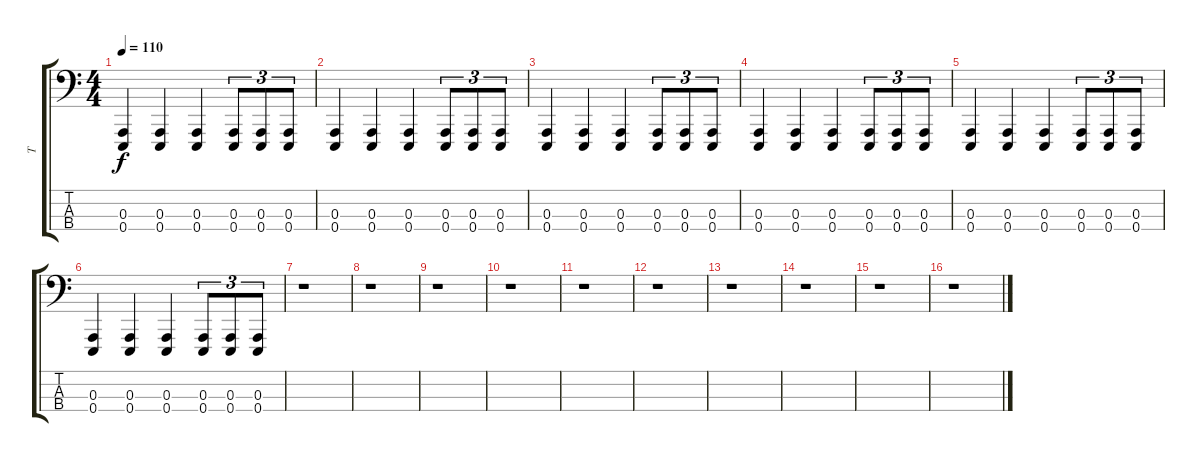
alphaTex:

\track ("T" "T") {instrument timpani}
\staff {score tabs}
\tuning (G2 D2 A1 E1) {hide}
\ts (4 4)
\tempo 110
\clef f4
\ks c
(0.3 0.4).4{dy f} (0.3 0.4).4 (0.3 0.4).4 (0.3 0.4).8{tu (3 2)} (0.3 0.4).8{tu (3 2)} (0.3 0.4).8{tu (3 2)} |
(0.3 0.4).4 (0.3 0.4).4 (0.3 0.4).4 (0.3 0.4).8{tu (3 2)} (0.3 0.4).8{tu (3 2)} (0.3 0.4).8{tu (3 2)} |
(0.3 0.4).4 (0.3 0.4).4 (0.3 0.4).4 (0.3 0.4).8{tu (3 2)} (0.3 0.4).8{tu (3 2)} (0.3 0.4).8{tu (3 2)} |
(0.3 0.4).4 (0.3 0.4).4 (0.3 0.4).4 (0.3 0.4).8{tu (3 2)} (0.3 0.4).8{tu (3 2)} (0.3 0.4).8{tu (3 2)} |
(0.3 0.4).4 (0.3 0.4).4 (0.3 0.4).4 (0.3 0.4).8{tu (3 2)} (0.3 0.4).8{tu (3 2)} (0.3 0.4).8{tu (3 2)} |
(0.3 0.4).4 (0.3 0.4).4 (0.3 0.4).4 (0.3 0.4).8{tu (3 2)} (0.3 0.4).8{tu (3 2)} (0.3 0.4).8{tu (3 2)} |
\section ("" "")
r.1 |
r.1 |
r.1 |
r.1 |
r.1 |
r.1 |
r.1 |
r.1 |
r.1 |
\section ("" "")
r.1
